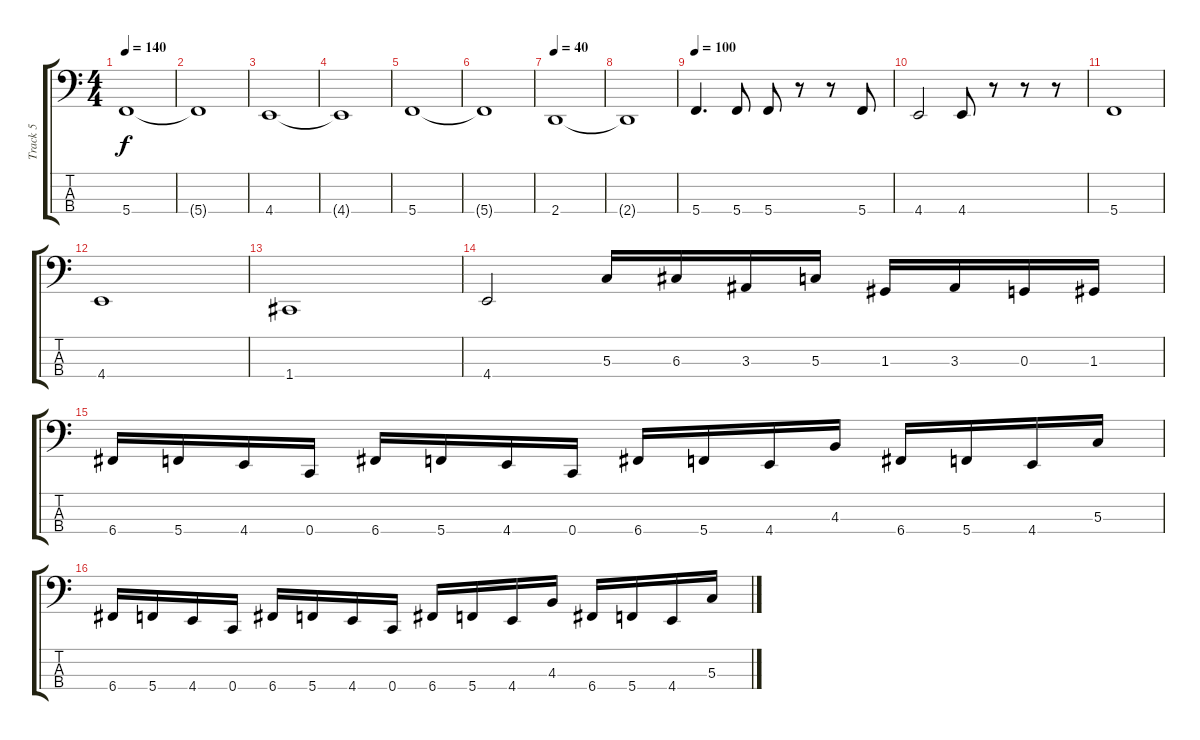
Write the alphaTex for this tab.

\track ("Track 5" "Track 5") {instrument electricbasspick}
\staff {score tabs}
\tuning (F2 C2 G1 C1) {hide}
\ts (4 4)
\tempo 140
\clef f4
\ks c
5.4.1{dy f} |
5.4{t}.1 |
4.4.1 |
4.4{t}.1 |
5.4.1 |
5.4{t}.1 |
\tempo 40
2.4.1 |
2.4{t}.1 |
\tempo 100
5.4.4{d} 5.4.8 5.4.8 r.8 r.8 5.4.8 |
4.4.2 4.4.8 r.8 r.8 r.8 |
5.4.1 |
4.4.1 |
1.4.1 |
4.4.2 5.3.16 6.3.16 3.3.16 5.3.16 1.3.16 3.3.16 0.3.16 1.3.16 |
6.4.16 5.4.16 4.4.16 0.4.16 6.4.16 5.4.16 4.4.16 0.4.16 6.4.16 5.4.16 4.4.16 4.3.16 6.4.16 5.4.16 4.4.16 5.3.16 |
6.4.16 5.4.16 4.4.16 0.4.16 6.4.16 5.4.16 4.4.16 0.4.16 6.4.16 5.4.16 4.4.16 4.3.16 6.4.16 5.4.16 4.4.16 5.3.16
